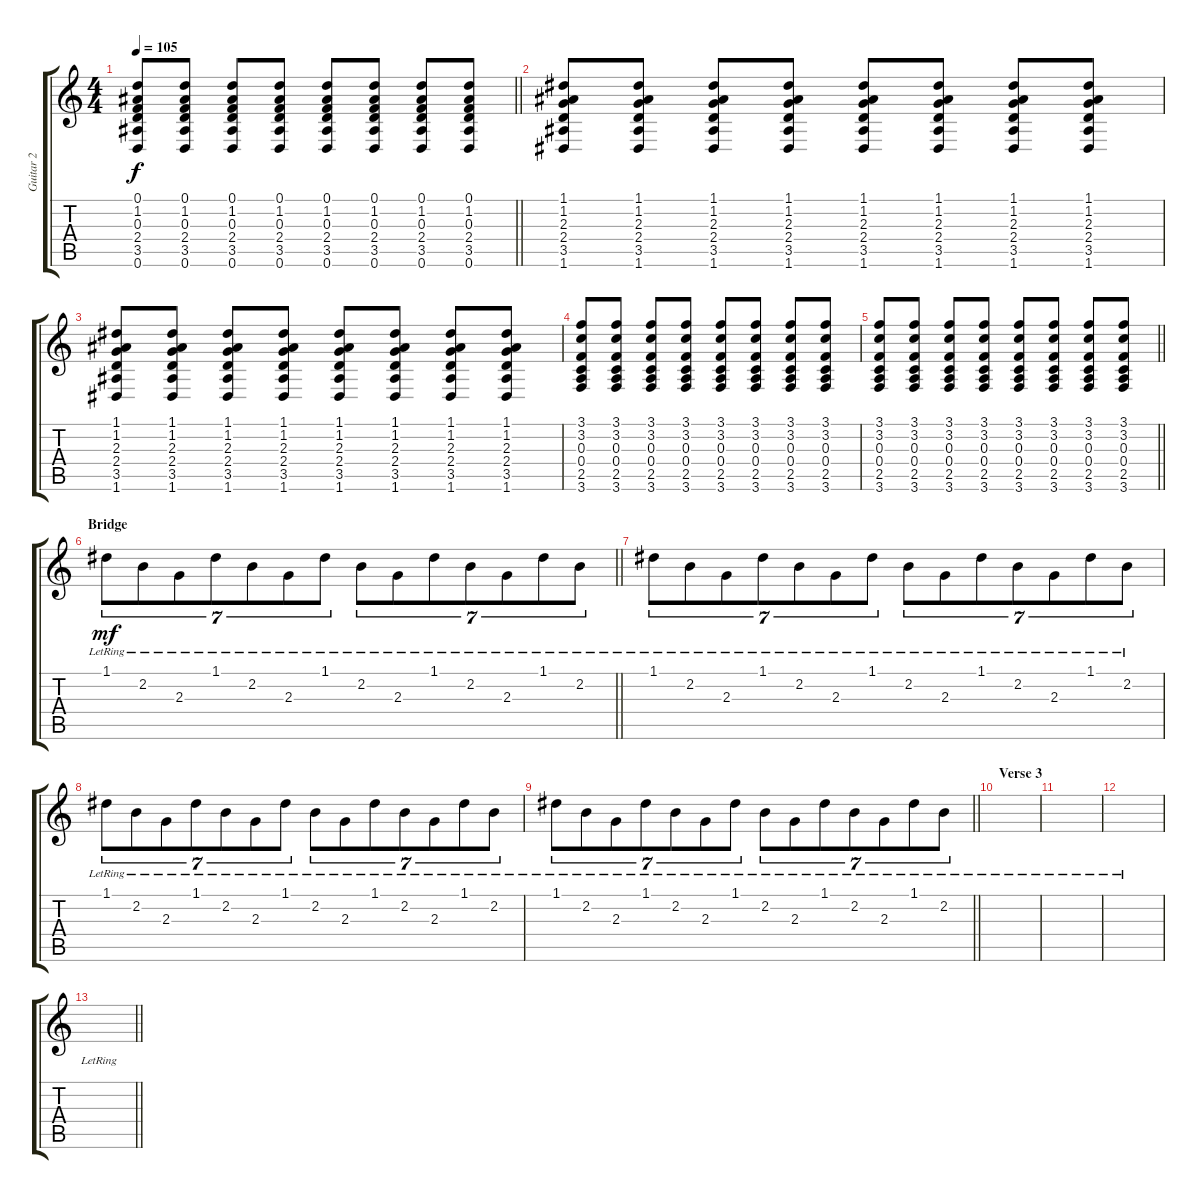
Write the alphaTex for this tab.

\track ("Guitar 2" "Guitar 2") {instrument acousticguitarsteel}
\staff {score tabs}
\tuning (D4 A3 F3 C3 G2 D2) {hide}
\ts (4 4)
\tempo 105
\clef g2
\barLineRight lightlight
\ks c
(0.1 1.2 0.3 2.4 3.5 0.6).8{dy f} (0.1 1.2 0.3 2.4 3.5 0.6).8 (0.1 1.2 0.3 2.4 3.5 0.6).8 (0.1 1.2 0.3 2.4 3.5 0.6).8 (0.1 1.2 0.3 2.4 3.5 0.6).8 (0.1 1.2 0.3 2.4 3.5 0.6).8 (0.1 1.2 0.3 2.4 3.5 0.6).8 (0.1 1.2 0.3 2.4 3.5 0.6).8 |
(1.1 1.2 2.3 2.4 3.5 1.6).8 (1.1 1.2 2.3 2.4 3.5 1.6).8 (1.1 1.2 2.3 2.4 3.5 1.6).8 (1.1 1.2 2.3 2.4 3.5 1.6).8 (1.1 1.2 2.3 2.4 3.5 1.6).8 (1.1 1.2 2.3 2.4 3.5 1.6).8 (1.1 1.2 2.3 2.4 3.5 1.6).8 (1.1 1.2 2.3 2.4 3.5 1.6).8 |
(1.1 1.2 2.3 2.4 3.5 1.6).8 (1.1 1.2 2.3 2.4 3.5 1.6).8 (1.1 1.2 2.3 2.4 3.5 1.6).8 (1.1 1.2 2.3 2.4 3.5 1.6).8 (1.1 1.2 2.3 2.4 3.5 1.6).8 (1.1 1.2 2.3 2.4 3.5 1.6).8 (1.1 1.2 2.3 2.4 3.5 1.6).8 (1.1 1.2 2.3 2.4 3.5 1.6).8 |
(3.1 3.2 0.3 0.4 2.5 3.6).8 (3.1 3.2 0.3 0.4 2.5 3.6).8 (3.1 3.2 0.3 0.4 2.5 3.6).8 (3.1 3.2 0.3 0.4 2.5 3.6).8 (3.1 3.2 0.3 0.4 2.5 3.6).8 (3.1 3.2 0.3 0.4 2.5 3.6).8 (3.1 3.2 0.3 0.4 2.5 3.6).8 (3.1 3.2 0.3 0.4 2.5 3.6).8 |
\barLineRight lightlight
(3.1 3.2 0.3 0.4 2.5 3.6).8 (3.1 3.2 0.3 0.4 2.5 3.6).8 (3.1 3.2 0.3 0.4 2.5 3.6).8 (3.1 3.2 0.3 0.4 2.5 3.6).8 (3.1 3.2 0.3 0.4 2.5 3.6).8 (3.1 3.2 0.3 0.4 2.5 3.6).8 (3.1 3.2 0.3 0.4 2.5 3.6).8 (3.1 3.2 0.3 0.4 2.5 3.6).8 |
\section ("" "Bridge")
\barLineRight lightlight
1.1{lr}.8{tu (7 4) dy mf} 2.2{lr}.8{tu (7 4)} 2.3{lr}.8{tu (7 4)} 1.1{lr}.8{tu (7 4)} 2.2{lr}.8{tu (7 4)} 2.3{lr}.8{tu (7 4)} 1.1{lr}.8{tu (7 4)} 2.2{lr}.8{tu (7 4)} 2.3{lr}.8{tu (7 4)} 1.1{lr}.8{tu (7 4)} 2.2{lr}.8{tu (7 4)} 2.3{lr}.8{tu (7 4)} 1.1{lr}.8{tu (7 4)} 2.2{lr}.8{tu (7 4)} |
\section ("" "")
1.1{lr}.8{tu (7 4)} 2.2{lr}.8{tu (7 4)} 2.3{lr}.8{tu (7 4)} 1.1{lr}.8{tu (7 4)} 2.2{lr}.8{tu (7 4)} 2.3{lr}.8{tu (7 4)} 1.1{lr}.8{tu (7 4)} 2.2{lr}.8{tu (7 4)} 2.3{lr}.8{tu (7 4)} 1.1{lr}.8{tu (7 4)} 2.2{lr}.8{tu (7 4)} 2.3{lr}.8{tu (7 4)} 1.1{lr}.8{tu (7 4)} 2.2{lr}.8{tu (7 4)} |
1.1{lr}.8{tu (7 4)} 2.2{lr}.8{tu (7 4)} 2.3{lr}.8{tu (7 4)} 1.1{lr}.8{tu (7 4)} 2.2{lr}.8{tu (7 4)} 2.3{lr}.8{tu (7 4)} 1.1{lr}.8{tu (7 4)} 2.2{lr}.8{tu (7 4)} 2.3{lr}.8{tu (7 4)} 1.1{lr}.8{tu (7 4)} 2.2{lr}.8{tu (7 4)} 2.3{lr}.8{tu (7 4)} 1.1{lr}.8{tu (7 4)} 2.2{lr}.8{tu (7 4)} |
\barLineRight lightlight
1.1{lr}.8{tu (7 4)} 2.2{lr}.8{tu (7 4)} 2.3{lr}.8{tu (7 4)} 1.1{lr}.8{tu (7 4)} 2.2{lr}.8{tu (7 4)} 2.3{lr}.8{tu (7 4)} 1.1{lr}.8{tu (7 4)} 2.2{lr}.8{tu (7 4)} 2.3{lr}.8{tu (7 4)} 1.1{lr}.8{tu (7 4)} 2.2{lr}.8{tu (7 4)} 2.3{lr}.8{tu (7 4)} 1.1{lr}.8{tu (7 4)} 2.2{lr}.8{tu (7 4)} |
\section ("" "Verse 3")
|
|
|
\barLineRight lightlight
